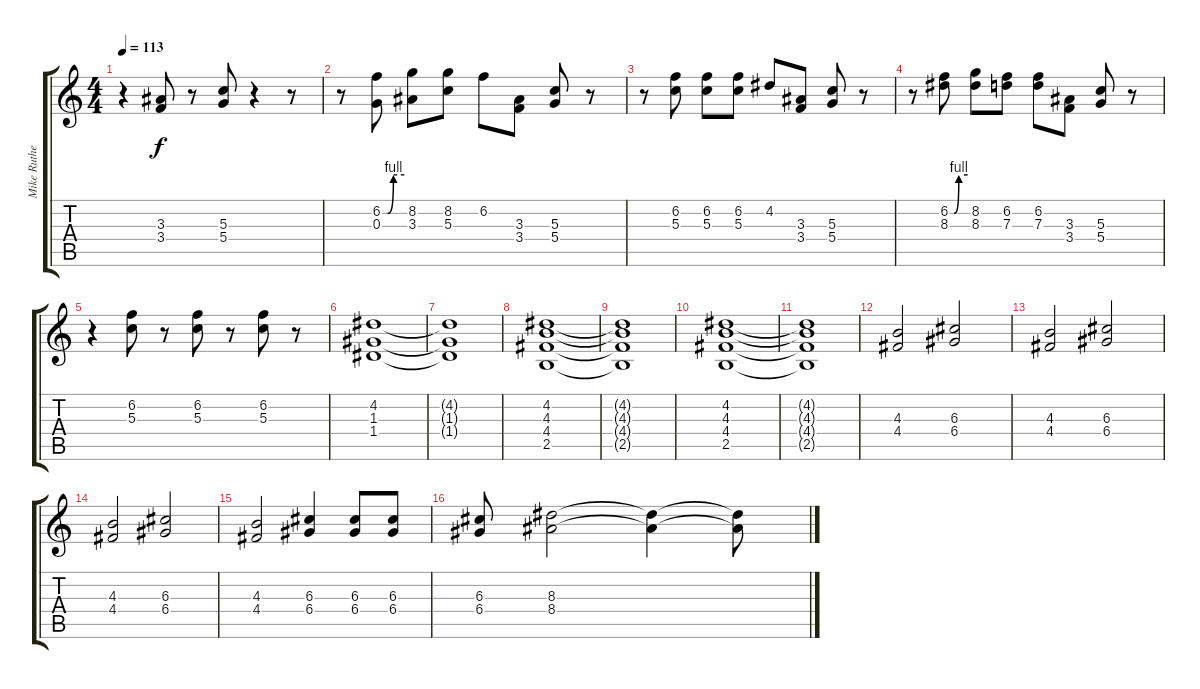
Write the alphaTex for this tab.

\track ("Mike Rutherford" "Mike Ruthe") {instrument distortionguitar}
\staff {score tabs}
\tuning (E4 B3 G3 D3 A2 E2) {hide}
\ts (4 4)
\tempo 113
\clef g2
\ks c
r.4{dy f} (3.3 3.4).8 r.8 (5.3 5.4).8 r.4 r.8 |
r.8 (6.2{be (custom 0 0 14 0 30 4 60 4)} 0.3).8 (8.2 3.3).8 (8.2 5.3).8 6.2.8 (3.3 3.4).8 (5.3 5.4).8 r.8 |
r.8 (6.2 5.3).8 (6.2 5.3).8 (6.2 5.3).8 4.2.8 (3.3 3.4).8 (5.3 5.4).8 r.8 |
r.8 (6.2{be (custom 0 0 14 0 30 4 60 4)} 8.3).8 (8.2 8.3).8 (6.2 7.3).8 (6.2 7.3).8 (3.3 3.4).8 (5.3 5.4).8 r.8 |
r.4 (6.2 5.3).8 r.8 (6.2 5.3).8 r.8 (6.2 5.3).8 r.8 |
(4.2 1.3 1.4).1 |
(4.2{t} 1.3{t} 1.4{t}).1 |
(4.2 4.3 4.4 2.5).1 |
(4.2{t} 4.3{t} 4.4{t} 2.5{t}).1 |
(4.2 4.3 4.4 2.5).1 |
(4.2{t} 4.3{t} 4.4{t} 2.5{t}).1 |
(4.3 4.4).2 (6.3 6.4).2 |
(4.3 4.4).2 (6.3 6.4).2 |
(4.3 4.4).2 (6.3 6.4).2 |
(4.3 4.4).2 (6.3 6.4).4 (6.3 6.4).8 (6.3 6.4).8 |
(6.3 6.4).8 (8.3 8.4).2 (8.3{t} 8.4{t}).4 (8.3{t} 8.4{t}).8
